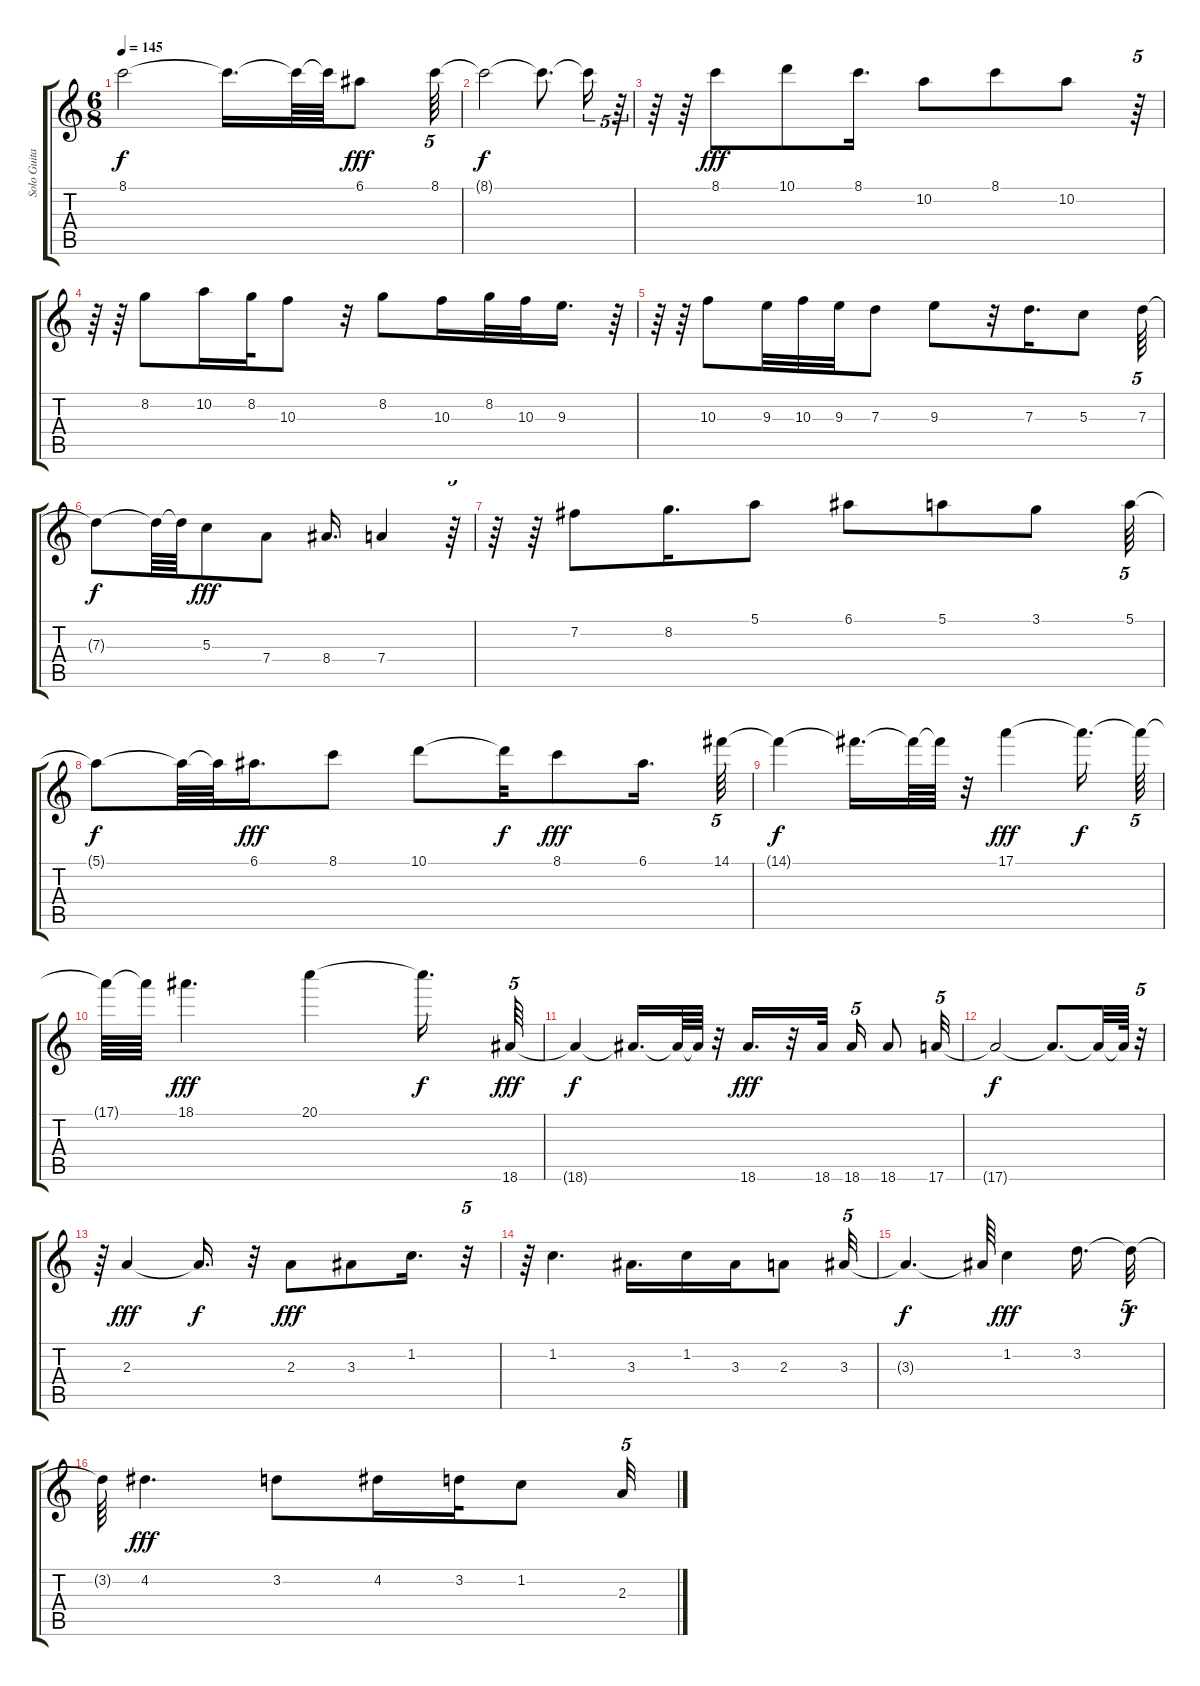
\track ("Solo Guitar2" "Solo Guita") {instrument distortionguitar}
\staff {score tabs}
\tuning (E4 B3 G3 D3 A2 E2) {hide}
\ts (6 8)
\tempo 145
\clef g2
\ks c
8.1{t}.2{dy f} 8.1{t}.16{d} 8.1{t}.64 8.1{t}.64 6.1.8{dy fff} 8.1.64{tu (5 4)} |
8.1{t}.2{dy f} 8.1{t}.8{d} 8.1{t}.16{tu (5 4)} r.64{tu (5 4)} |
r.64 r.64 8.1.8{dy fff} 10.1.8 8.1.16{d} 10.2.8 8.1.8 10.2.8 r.64{tu (5 4)} |
r.64 r.64 8.2.8 10.2.16 8.2.32 10.3.8 r.32 8.2.8 10.3.16 8.2.32 10.3.32 9.3.16{d} r.64{tu (5 4)} |
r.64 r.64 10.3.8 9.3.32 10.3.32 9.3.32 7.3.8 9.3.8 r.32 7.3.16{d} 5.3.8 7.3.64{tu (5 4)} |
7.3{t}.8{dy f} 7.3{t}.64 7.3{t}.64 5.3.8{dy fff} 7.4.8 8.4.16{d} 7.4.4 r.64{tu (5 4)} |
r.64 r.64 7.2.8 8.2.16{d} 5.1.8 6.1.8 5.1.8 3.1.8 5.1.64{tu (5 4)} |
5.1{t}.8{dy f} 5.1{t}.64 5.1{t}.64 6.1.16{d dy fff} 8.1.8 10.1.8 10.1{t}.32{dy f} 8.1.8{dy fff} 6.1.16{d} 14.1.64{tu (5 4)} |
14.1{t}.4{dy f} 14.1{t}.16{d} 14.1{t}.64 14.1{t}.64 r.32 17.1.4{dy fff} 17.1{t}.16{d dy f} 17.1{t}.64{tu (5 4)} |
17.1{t}.64 17.1{t}.64 18.1.4{d dy fff} 20.1.4 20.1{t}.16{d dy f} 18.6.64{tu (5 4) dy fff} |
18.6{t}.4{dy f} 18.6{t}.16{d} 18.6{t}.64 18.6{t}.64 r.32 18.6.16{d dy fff} r.32 18.6.32{beam splitsecondary} 18.6.16{tu (5 4)} 18.6.8 17.6.32{tu (5 4)} |
17.6{t}.2{dy f} 17.6{t}.8{d} 17.6{t}.32 17.6{t}.64 r.32{tu (5 4)} |
r.64 2.3.4{dy fff} 2.3{t}.16{d dy f} r.32 2.3.8{dy fff} 3.3.8 1.2.16{d} r.32{tu (5 4)} |
r.64 1.2.4{d} 3.3.16{d} 1.2.16 3.3.16 2.3.8 3.3.32{tu (5 4)} |
3.3{t}.4{d dy f} 3.3{t}.64 1.2.4{dy fff} 3.2.16{d} 3.2{t}.32{tu (5 4) dy f} |
3.2{t}.64 4.2.4{d dy fff} 3.2.8 4.2.16 3.2.32 1.2.8 2.3.32{tu (5 4)}
